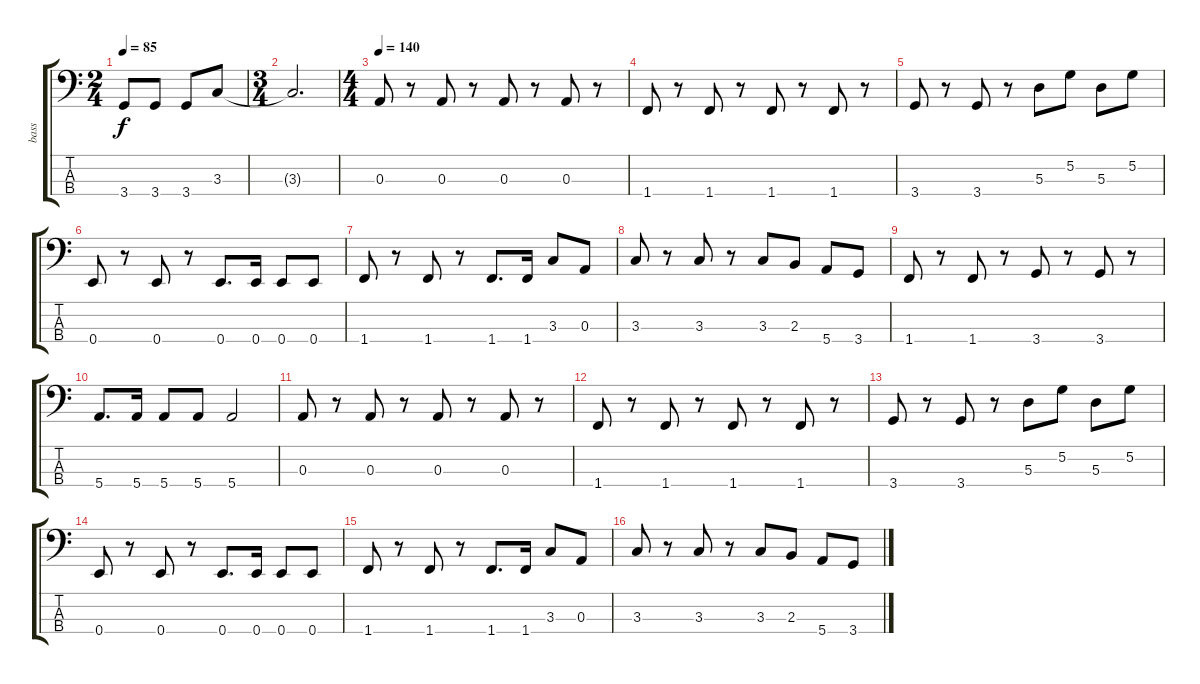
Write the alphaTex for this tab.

\track ("bass" "bass") {instrument electricbassfinger}
\staff {score tabs}
\tuning (G2 D2 A1 E1) {hide}
\ts (2 4)
\tempo 85
\clef f4
\ks c
3.4.8{dy f} 3.4.8 3.4.8 3.3.8 |
\ts (3 4)
3.3{t}.2{d} |
\ts (4 4)
\tempo 140
0.3.8 r.8 0.3.8 r.8 0.3.8 r.8 0.3.8 r.8 |
1.4.8 r.8 1.4.8 r.8 1.4.8 r.8 1.4.8 r.8 |
3.4.8 r.8 3.4.8 r.8 5.3.8 5.2.8 5.3.8 5.2.8 |
0.4.8 r.8 0.4.8 r.8 0.4.8{d} 0.4.16 0.4.8 0.4.8 |
1.4.8 r.8 1.4.8 r.8 1.4.8{d} 1.4.16 3.3.8 0.3.8 |
3.3.8 r.8 3.3.8 r.8 3.3.8 2.3.8 5.4.8 3.4.8 |
1.4.8 r.8 1.4.8 r.8 3.4.8 r.8 3.4.8 r.8 |
5.4.8{d} 5.4.16 5.4.8 5.4.8 5.4.2 |
0.3.8 r.8 0.3.8 r.8 0.3.8 r.8 0.3.8 r.8 |
1.4.8 r.8 1.4.8 r.8 1.4.8 r.8 1.4.8 r.8 |
3.4.8 r.8 3.4.8 r.8 5.3.8 5.2.8 5.3.8 5.2.8 |
0.4.8 r.8 0.4.8 r.8 0.4.8{d} 0.4.16 0.4.8 0.4.8 |
1.4.8 r.8 1.4.8 r.8 1.4.8{d} 1.4.16 3.3.8 0.3.8 |
3.3.8 r.8 3.3.8 r.8 3.3.8 2.3.8 5.4.8 3.4.8
